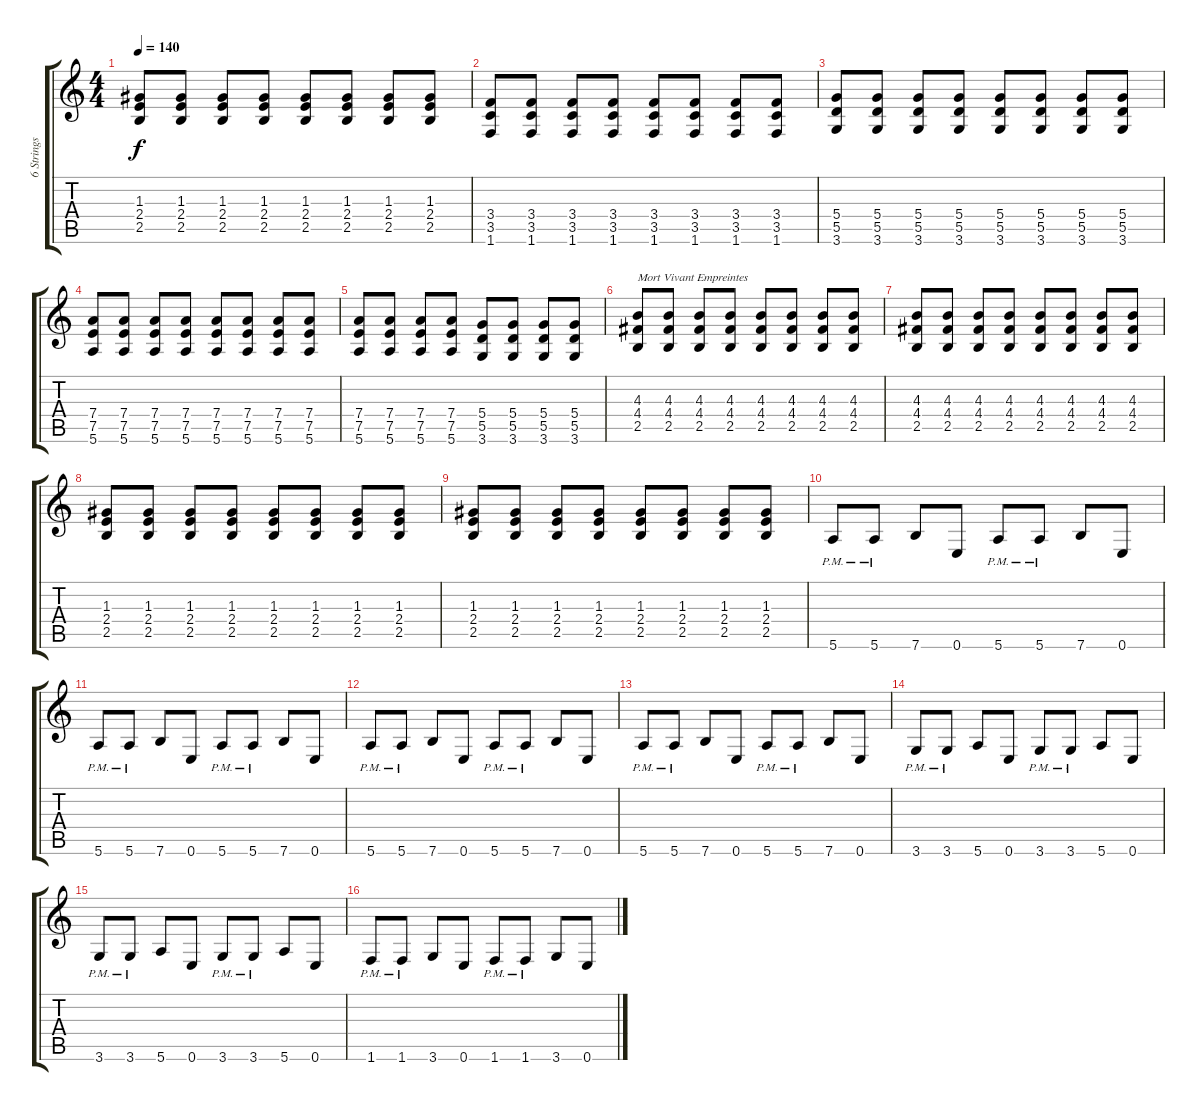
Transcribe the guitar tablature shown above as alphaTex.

\track ("6 Strings Guitar Standard Tuning" "6 Strings ") {instrument distortionguitar}
\staff {score tabs}
\tuning (E4 B3 G3 D3 A2 E2) {hide}
\ts (4 4)
\tempo 140
\clef g2
\ks c
(1.3 2.4 2.5).8{dy f} (1.3 2.4 2.5).8 (1.3 2.4 2.5).8 (1.3 2.4 2.5).8 (1.3 2.4 2.5).8 (1.3 2.4 2.5).8 (1.3 2.4 2.5).8 (1.3 2.4 2.5).8 |
(3.4 3.5 1.6).8 (3.4 3.5 1.6).8 (3.4 3.5 1.6).8 (3.4 3.5 1.6).8 (3.4 3.5 1.6).8 (3.4 3.5 1.6).8 (3.4 3.5 1.6).8 (3.4 3.5 1.6).8 |
(5.4 5.5 3.6).8 (5.4 5.5 3.6).8 (5.4 5.5 3.6).8 (5.4 5.5 3.6).8 (5.4 5.5 3.6).8 (5.4 5.5 3.6).8 (5.4 5.5 3.6).8 (5.4 5.5 3.6).8 |
(7.4 7.5 5.6).8 (7.4 7.5 5.6).8 (7.4 7.5 5.6).8 (7.4 7.5 5.6).8 (7.4 7.5 5.6).8 (7.4 7.5 5.6).8 (7.4 7.5 5.6).8 (7.4 7.5 5.6).8 |
(7.4 7.5 5.6).8 (7.4 7.5 5.6).8 (7.4 7.5 5.6).8 (7.4 7.5 5.6).8 (5.4 5.5 3.6).8 (5.4 5.5 3.6).8 (5.4 5.5 3.6).8 (5.4 5.5 3.6).8 |
(4.3 4.4 2.5).8{txt "Mort Vivant Empreintes"} (4.3 4.4 2.5).8 (4.3 4.4 2.5).8 (4.3 4.4 2.5).8 (4.3 4.4 2.5).8 (4.3 4.4 2.5).8 (4.3 4.4 2.5).8 (4.3 4.4 2.5).8 |
(4.3 4.4 2.5).8 (4.3 4.4 2.5).8 (4.3 4.4 2.5).8 (4.3 4.4 2.5).8 (4.3 4.4 2.5).8 (4.3 4.4 2.5).8 (4.3 4.4 2.5).8 (4.3 4.4 2.5).8 |
(1.3 2.4 2.5).8 (1.3 2.4 2.5).8 (1.3 2.4 2.5).8 (1.3 2.4 2.5).8 (1.3 2.4 2.5).8 (1.3 2.4 2.5).8 (1.3 2.4 2.5).8 (1.3 2.4 2.5).8 |
(1.3 2.4 2.5).8 (1.3 2.4 2.5).8 (1.3 2.4 2.5).8 (1.3 2.4 2.5).8 (1.3 2.4 2.5).8 (1.3 2.4 2.5).8 (1.3 2.4 2.5).8 (1.3 2.4 2.5).8 |
5.6{pm}.8 5.6{pm}.8 7.6.8 0.6.8 5.6{pm}.8 5.6{pm}.8 7.6.8 0.6.8 |
5.6{pm}.8 5.6{pm}.8 7.6.8 0.6.8 5.6{pm}.8 5.6{pm}.8 7.6.8 0.6.8 |
5.6{pm}.8 5.6{pm}.8 7.6.8 0.6.8 5.6{pm}.8 5.6{pm}.8 7.6.8 0.6.8 |
5.6{pm}.8 5.6{pm}.8 7.6.8 0.6.8 5.6{pm}.8 5.6{pm}.8 7.6.8 0.6.8 |
3.6{pm}.8 3.6{pm}.8 5.6.8 0.6.8 3.6{pm}.8 3.6{pm}.8 5.6.8 0.6.8 |
3.6{pm}.8 3.6{pm}.8 5.6.8 0.6.8 3.6{pm}.8 3.6{pm}.8 5.6.8 0.6.8 |
1.6{pm}.8 1.6{pm}.8 3.6.8 0.6.8 1.6{pm}.8 1.6{pm}.8 3.6.8 0.6.8
